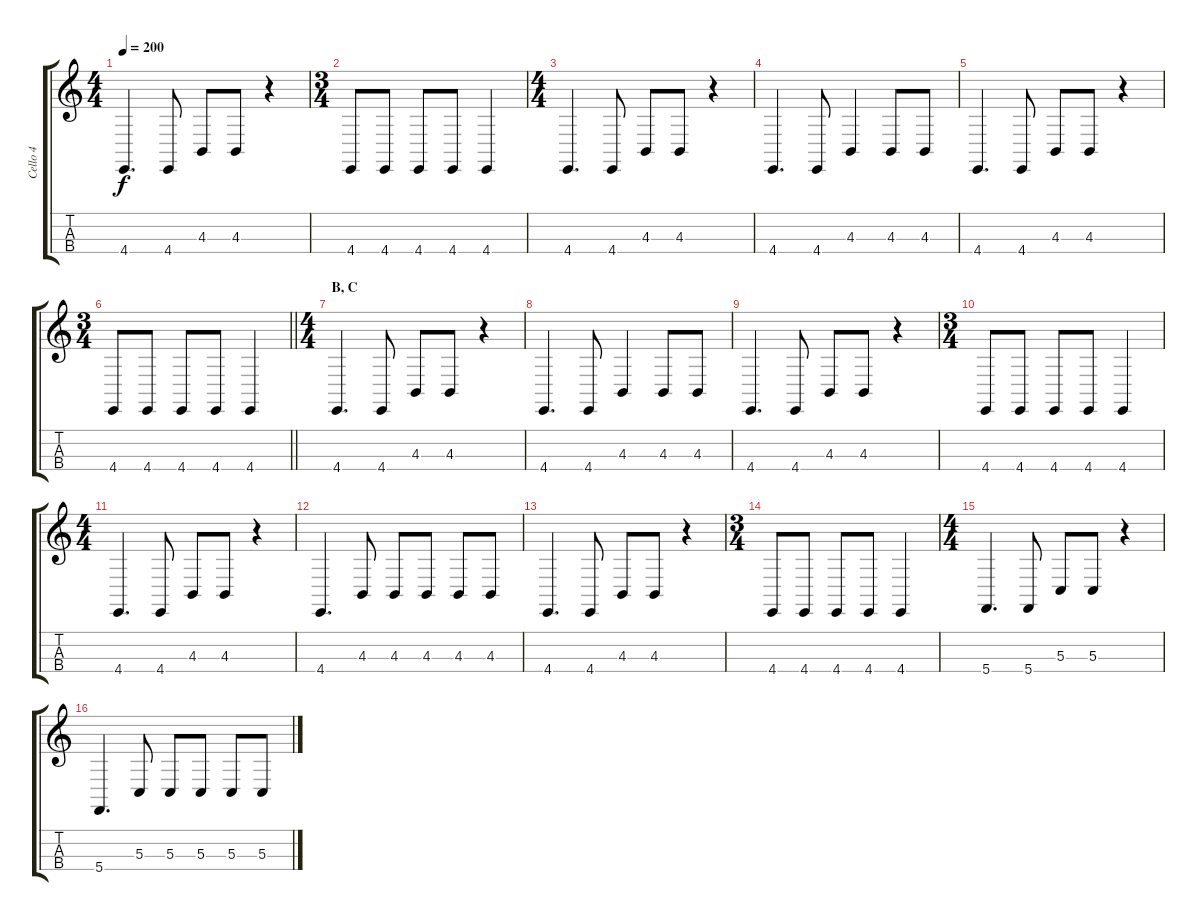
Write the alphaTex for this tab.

\track ("Cello 4" "Cello 4") {instrument cello}
\staff {score tabs}
\tuning (A3 D3 G2 C2) {hide}
\ts (4 4)
\tempo 200
\clef g2
\ks c
4.4.4{d dy f} 4.4.8 4.3.8 4.3.8 r.4 |
\ts (3 4)
4.4.8 4.4.8 4.4.8 4.4.8 4.4.4 |
\ts (4 4)
4.4.4{d} 4.4.8 4.3.8 4.3.8 r.4 |
4.4.4{d} 4.4.8 4.3.4 4.3.8 4.3.8 |
4.4.4{d} 4.4.8 4.3.8 4.3.8 r.4 |
\ts (3 4)
\barLineRight lightlight
4.4.8 4.4.8 4.4.8 4.4.8 4.4.4 |
\ts (4 4)
\section ("" "B, C")
4.4.4{d} 4.4.8 4.3.8 4.3.8 r.4 |
4.4.4{d} 4.4.8 4.3.4 4.3.8 4.3.8 |
4.4.4{d} 4.4.8 4.3.8 4.3.8 r.4 |
\ts (3 4)
4.4.8 4.4.8 4.4.8 4.4.8 4.4.4 |
\ts (4 4)
4.4.4{d} 4.4.8 4.3.8 4.3.8 r.4 |
4.4.4{d} 4.3.8 4.3.8 4.3.8 4.3.8 4.3.8 |
4.4.4{d} 4.4.8 4.3.8 4.3.8 r.4 |
\ts (3 4)
4.4.8 4.4.8 4.4.8 4.4.8 4.4.4 |
\ts (4 4)
5.4.4{d} 5.4.8 5.3.8 5.3.8 r.4 |
5.4.4{d} 5.3.8 5.3.8 5.3.8 5.3.8 5.3.8
